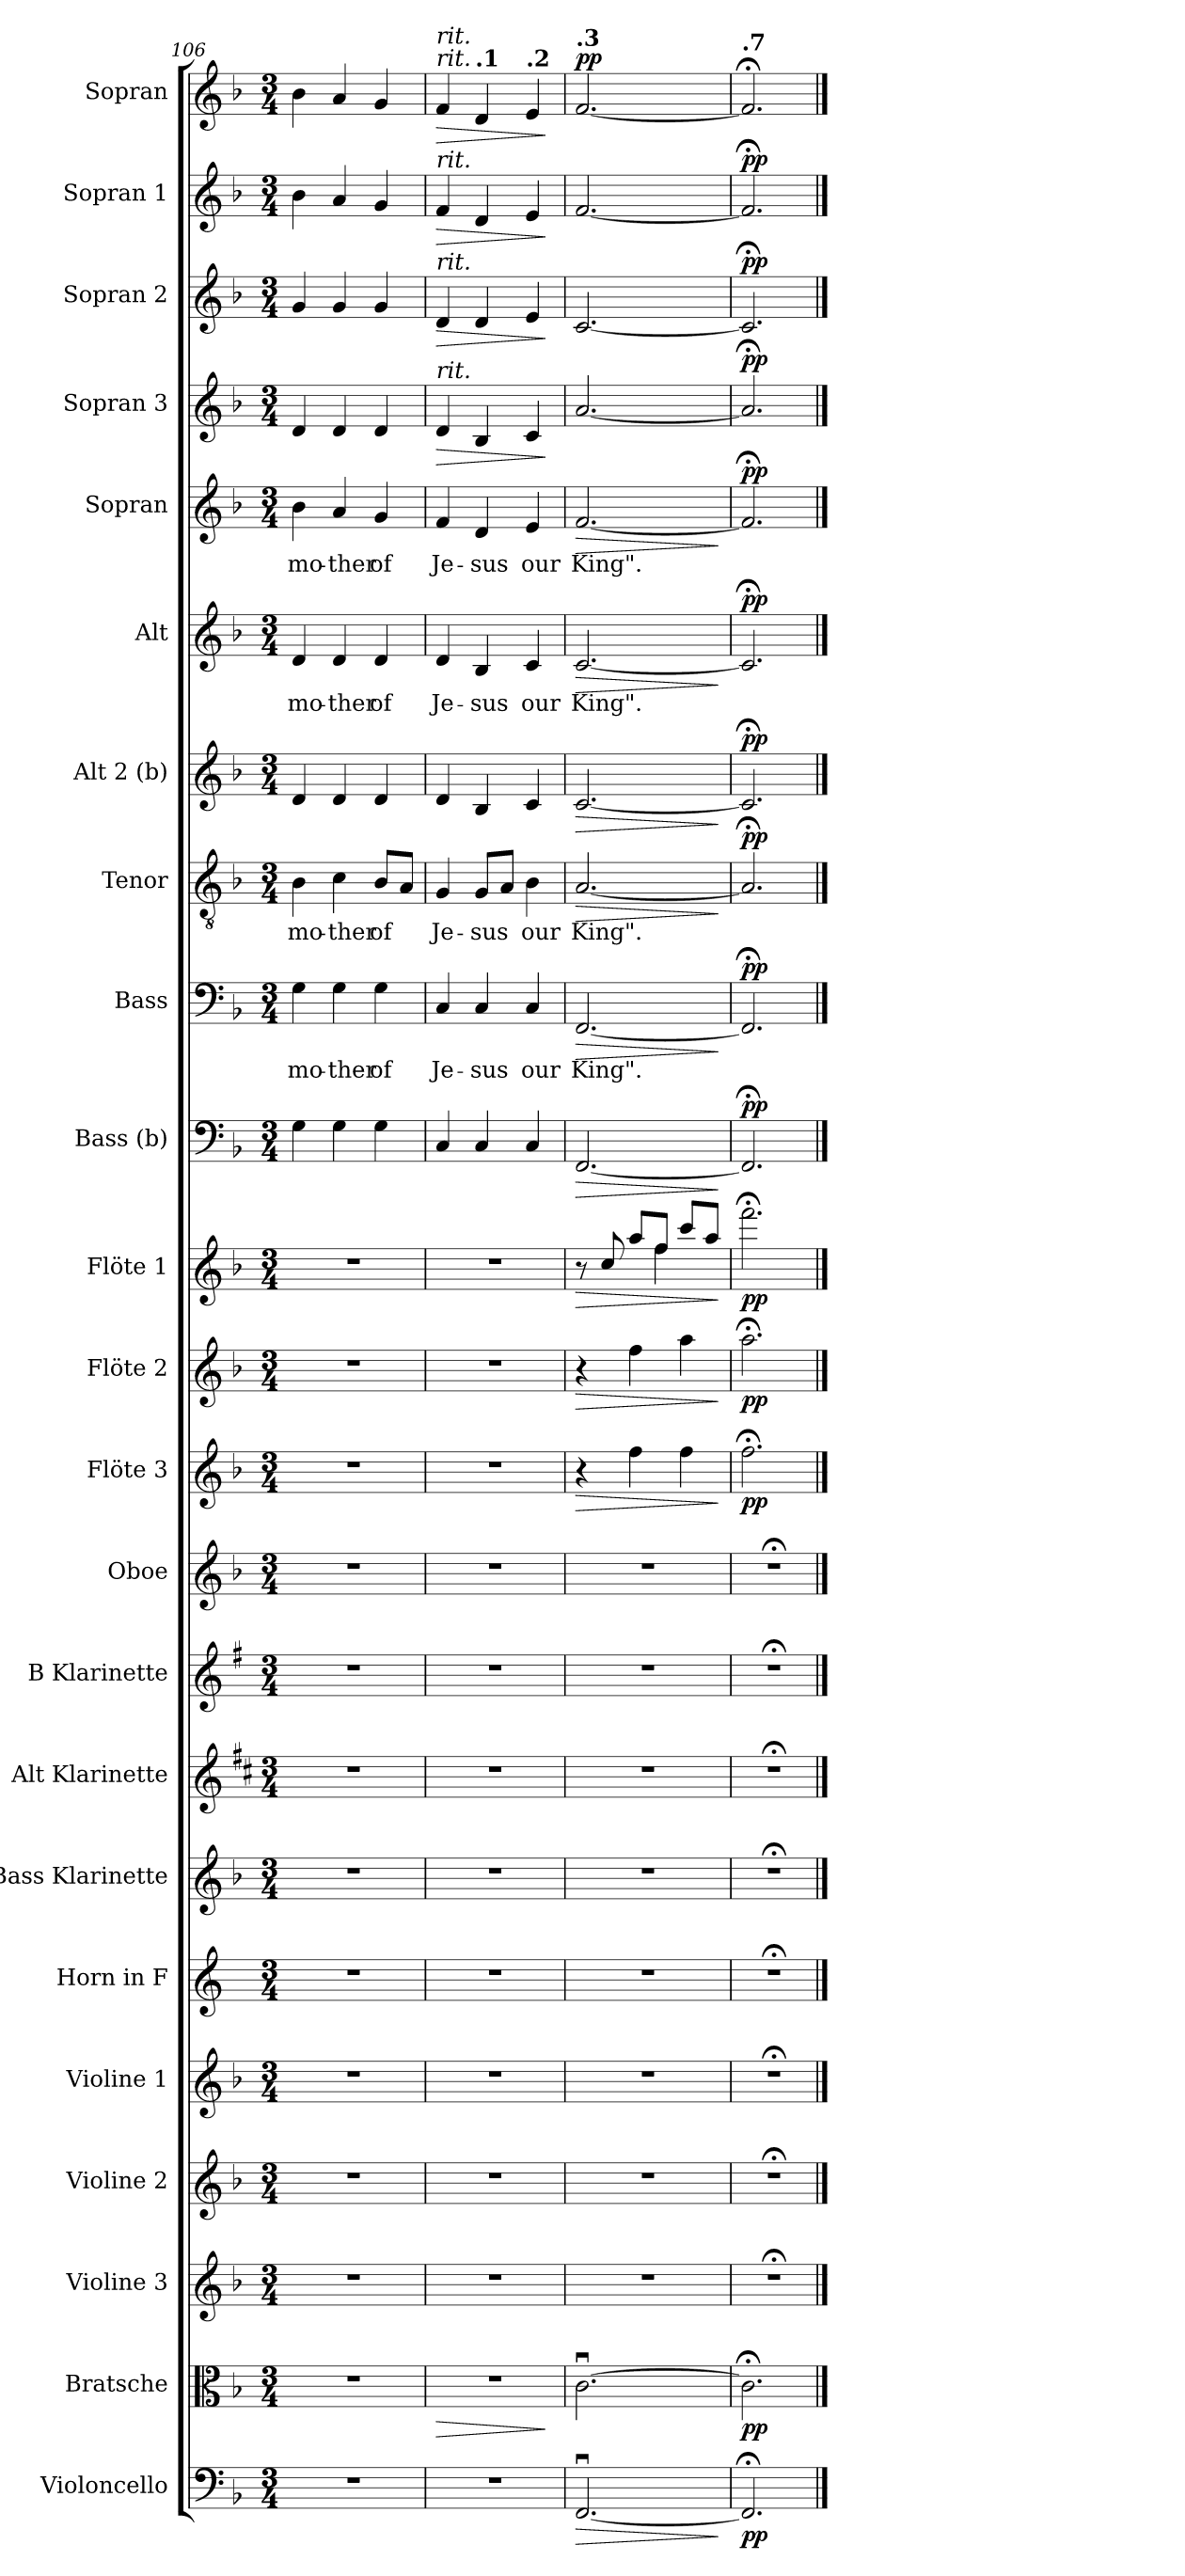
**kern	**dynam	**kern	**dynam	**kern	**kern	**kern	**kern	**kern	**kern	**kern	**kern	**kern	**dynam	**kern	**dynam	**kern	**dynam	**kern	**text	**dynam	**kern	**text	**dynam	**kern	**text	**dynam	**kern	**text	**dynam	**kern	**text	**dynam	**kern	**text	**dynam	**kern	**text	**dynam	**kern	**text	**dynam	**kern	**text	**dynam	**kern	**text	**dynam
*part23	*part23	*part22	*part22	*part21	*part20	*part19	*part18	*part17	*part16	*part15	*part14	*part13	*part13	*part12	*part12	*part11	*part11	*part10	*part10	*part10	*part9	*part9	*part9	*part8	*part8	*part8	*part7	*part7	*part7	*part6	*part6	*part6	*part5	*part5	*part5	*part4	*part4	*part4	*part3	*part3	*part3	*part2	*part2	*part2	*part1	*part1	*part1
*staff23	*staff23	*staff22	*staff22	*staff21	*staff20	*staff19	*staff18	*staff17	*staff16	*staff15	*staff14	*staff13	*staff13	*staff12	*staff12	*staff11	*staff11	*staff10	*staff10	*staff10	*staff9	*staff9	*staff9	*staff8	*staff8	*staff8	*staff7	*staff7	*staff7	*staff6	*staff6	*staff6	*staff5	*staff5	*staff5	*staff4	*staff4	*staff4	*staff3	*staff3	*staff3	*staff2	*staff2	*staff2	*staff1	*staff1	*staff1
*I"Violoncello	*	*I"Bratsche	*	*I"Violine 3	*I"Violine 2	*I"Violine 1	*I"Horn in F	*I"Bass Klarinette	*I"Alt Klarinette	*I"B Klarinette	*I"Oboe	*I"Flöte 3	*	*I"Flöte 2	*	*I"Flöte 1	*	*I"Bass (b)	*	*	*I"Bass	*	*	*I"Tenor	*	*	*I"Alt 2 (b)	*	*	*I"Alt	*	*	*I"Sopran	*	*	*I"Sopran 3	*	*	*I"Sopran 2	*	*	*I"Sopran 1	*	*	*I"Sopran	*	*
*I'Vc.	*	*I'Bra.	*	*I'Vl. 3	*I'Vl.2	*I'Vl.1	*	*I'Bass Kl.	*I'Alt Kl.	*I'B Kl.	*I'Ob.	*I'Fl.3	*	*I'Fl.2	*	*I'Fl.1	*	*I'B (b)	*	*	*I'B	*	*	*I'T	*	*	*I'A 2 (b)	*	*	*I'A	*	*	*I'S	*	*	*I'S.3	*	*	*I'S.2	*	*	*I'S.1	*	*	*I'S.	*	*
*clefF4	*	*clefC3	*	*clefG2	*clefG2	*clefG2	*clefG2	*clefG2	*clefG2	*clefG2	*clefG2	*clefG2	*	*clefG2	*	*clefG2	*	*clefF4	*	*	*clefF4	*	*	*clefGv2	*	*	*clefG2	*	*	*clefG2	*	*	*clefG2	*	*	*clefG2	*	*	*clefG2	*	*	*clefG2	*	*	*clefG2	*	*
*	*	*	*	*	*	*	*ITrd4c7	*ITrd8c14	*ITrd5c9	*ITrd1c2	*	*	*	*	*	*	*	*	*	*	*	*	*	*	*	*	*	*	*	*	*	*	*	*	*	*	*	*	*	*	*	*	*	*	*	*	*
*k[b-]	*	*k[b-]	*	*k[b-]	*k[b-]	*k[b-]	*k[b-]	*k[b-]	*k[b-]	*k[b-]	*k[b-]	*k[b-]	*	*k[b-]	*	*k[b-]	*	*k[b-]	*	*	*k[b-]	*	*	*k[b-]	*	*	*k[b-]	*	*	*k[b-]	*	*	*k[b-]	*	*	*k[b-]	*	*	*k[b-]	*	*	*k[b-]	*	*	*k[b-]	*	*
*M3/4	*	*M3/4	*	*M3/4	*M3/4	*M3/4	*M3/4	*M3/4	*M3/4	*M3/4	*M3/4	*M3/4	*	*M3/4	*	*M3/4	*	*M3/4	*	*	*M3/4	*	*	*M3/4	*	*	*M3/4	*	*	*M3/4	*	*	*M3/4	*	*	*M3/4	*	*	*M3/4	*	*	*M3/4	*	*	*M3/4	*	*
=106	=106	=106	=106	=106	=106	=106	=106	=106	=106	=106	=106	=106	=106	=106	=106	=106	=106	=106	=106	=106	=106	=106	=106	=106	=106	=106	=106	=106	=106	=106	=106	=106	=106	=106	=106	=106	=106	=106	=106	=106	=106	=106	=106	=106	=106	=106	=106
2.r	.	2.r	.	2.r	2.r	2.r	2.r	2.r	2.r	2.r	2.r	2.r	.	2.r	.	2.r	.	4G\	.	.	4G\	mo-	.	4B-\	mo-	.	4d/	.	.	4d/	mo-	.	4b-\	mo-	.	4d/	.	.	4g/	.	.	4b-\	.	.	4b-\	.	.
.	.	.	.	.	.	.	.	.	.	.	.	.	.	.	.	.	.	4G\	.	.	4G\	-ther	.	4c\	-ther	.	4d/	.	.	4d/	-ther	.	4a/	-ther	.	4d/	.	.	4g/	.	.	4a/	.	.	4a/	.	.
.	.	.	.	.	.	.	.	.	.	.	.	.	.	.	.	.	.	4G\	.	.	4G\	of	.	8B-/L	of	.	4d/	.	.	4d/	of	.	4g/	of	.	4d/	.	.	4g/	.	.	4g/	.	.	4g/	.	.
.	.	.	.	.	.	.	.	.	.	.	.	.	.	.	.	.	.	.	.	.	.	.	.	8A/J	.	.	.	.	.	.	.	.	.	.	.	.	.	.	.	.	.	.	.	.	.	.	.
=107	=107	=107	=107	=107	=107	=107	=107	=107	=107	=107	=107	=107	=107	=107	=107	=107	=107	=107	=107	=107	=107	=107	=107	=107	=107	=107	=107	=107	=107	=107	=107	=107	=107	=107	=107	=107	=107	=107	=107	=107	=107	=107	=107	=107	=107	=107	=107
*	*	*	*	*	*	*	*	*	*	*	*	*	*	*	*	*	*	*	*	*	*	*	*	*	*	*	*	*	*	*	*	*	*	*	*	*	*	*	*	*	*	*	*	*	*MM84	*	*
!	!	!	!	!	!	!	!	!	!	!	!	!	!	!	!	!	!	!	!	!	!	!	!	!	!	!	!	!	!	!	!	!	!	!	!	!	!	!	!	!	!	!	!	!	!LO:TX:a:i:t=rit.	!	!
!	!	!	!	!	!	!	!	!	!	!	!	!	!	!	!	!	!	!	!	!	!	!	!	!	!	!	!	!	!	!	!	!	!	!	!	!	!	!	!	!	!	!	!	!	!LO:TX:a:i:t=rit.	!	!
!	!	!	!	!	!	!	!	!	!	!	!	!	!	!	!	!	!	!	!	!	!	!	!	!	!	!	!	!	!	!	!	!	!	!	!	!	!	!	!	!	!	!LO:TX:a:i:t=rit.	!	!	!	!	!
!	!	!	!	!	!	!	!	!	!	!	!	!	!	!	!	!	!	!	!	!	!	!	!	!	!	!	!	!	!	!	!	!	!	!	!	!	!	!	!LO:TX:a:i:t=rit.	!	!	!	!	!	!	!	!
!	!	!	!	!	!	!	!	!	!	!	!	!	!	!	!	!	!	!	!	!	!	!	!	!	!	!	!	!	!	!	!	!	!	!	!	!LO:TX:a:i:t=rit.	!	!	!	!	!	!	!	!	!	!	!
!	!	!	!LO:HP:b	!	!	!	!	!	!	!	!	!	!	!	!	!	!	!	!	!	!	!	!	!	!	!	!	!	!	!	!	!	!	!	!	!	!	!LO:HP:b	!	!	!LO:HP:b	!	!	!LO:HP:b	!	!	!LO:HP:b
2.r	.	2.r	>	2.r	2.r	2.r	2.r	2.r	2.r	2.r	2.r	2.r	.	2.r	.	2.r	.	4C/	.	.	4C/	Je-	.	4G/	Je-	.	4d/	.	.	4d/	Je-	.	4f/	Je-	.	4d/	.	>	4d/	.	>	4f/	.	>	4f/	.	>
*	*	*	*	*	*	*	*	*	*	*	*	*	*	*	*	*	*	*	*	*	*	*	*	*	*	*	*	*	*	*	*	*	*	*	*	*	*	*	*	*	*	*	*	*	*MM79	*	*
!	!	!	!	!	!	!	!	!	!	!	!	!	!	!	!	!	!	!	!	!	!	!	!	!	!	!	!	!	!	!	!	!	!	!	!	!	!	!	!	!	!	!	!	!	!LO:TX:a:B:t=.1	!	!
.	.	.	.	.	.	.	.	.	.	.	.	.	.	.	.	.	.	4C/	.	.	4C/	-sus	.	8G/L	-sus	.	4B-/	.	.	4B-/	-sus	.	4d/	-sus	.	4B-/	.	.	4d/	.	.	4d/	.	.	4d/	.	.
.	.	.	.	.	.	.	.	.	.	.	.	.	.	.	.	.	.	.	.	.	.	.	.	8A/J	.	.	.	.	.	.	.	.	.	.	.	.	.	.	.	.	.	.	.	.	.	.	.
*	*	*	*	*	*	*	*	*	*	*	*	*	*	*	*	*	*	*	*	*	*	*	*	*	*	*	*	*	*	*	*	*	*	*	*	*	*	*	*	*	*	*	*	*	*MM74	*	*
!	!	!	!	!	!	!	!	!	!	!	!	!	!	!	!	!	!	!	!	!	!	!	!	!	!	!	!	!	!	!	!	!	!	!	!	!	!	!	!	!	!	!	!	!	!LO:TX:a:B:t=.2	!	!
.	.	.	.	.	.	.	.	.	.	.	.	.	.	.	.	.	.	4C/	.	.	4C/	our	.	4B-\	our	.	4c/	.	.	4c/	our	.	4e/	our	.	4c/	.	.	4e/	.	.	4e/	.	.	4e/	.	.
.	.	.	]	.	.	.	.	.	.	.	.	.	.	.	.	.	.	.	.	.	.	.	.	.	.	.	.	.	.	.	.	.	.	.	.	.	.	]	.	.	]	.	.	]	.	.	]
!!LO:PB:g=z
=108	=108	=108	=108	=108	=108	=108	=108	=108	=108	=108	=108	=108	=108	=108	=108	=108	=108	=108	=108	=108	=108	=108	=108	=108	=108	=108	=108	=108	=108	=108	=108	=108	=108	=108	=108	=108	=108	=108	=108	=108	=108	=108	=108	=108	=108	=108	=108
*	*	*	*	*	*	*	*	*	*	*	*	*	*	*	*	*	*	*	*	*	*	*	*	*	*	*	*	*	*	*	*	*	*	*	*	*	*	*	*	*	*	*	*	*	*MM69	*	*
!	!	!	!	!	!	!	!	!	!	!	!	!	!	!	!	!	!	!	!	!	!	!	!	!	!	!	!	!	!	!	!	!	!	!	!	!	!	!	!	!	!	!	!	!	!LO:TX:a:B:t=.3	!	!
!	!LO:HP:b	!	!	!	!	!	!	!	!	!	!	!	!LO:HP:b	!	!LO:HP:b	!	!LO:HP:b	!	!	!LO:HP:b	!	!	!LO:HP:b	!	!	!LO:HP:b	!	!	!LO:HP:b	!	!	!LO:HP:b	!	!	!LO:HP:b	!	!	!	!	!	!	!	!	!	!	!	!LO:DY:b
*	*	*	*	*	*	*	*	*	*	*	*	*	*	*	*	*^	*	*	*	*	*	*	*	*	*	*	*	*	*	*	*	*	*	*	*	*	*	*	*	*	*	*	*	*	*	*	*
[2.FFu/	>	[2.cu\	.	2.r	2.r	2.r	2.r	2.r	2.r	2.r	2.r	4r	>	4r	>	8r	4.ryy	>	[2.FF/	.	>	[2.FF/	King".	>	[2.A/	King".	>	[2.c/	.	>	[2.c/	King".	>	[2.f/	King".	>	[2.a/	.	.	[2.c/	.	.	[2.f/	.	.	[2.f/	.	pp
.	.	.	.	.	.	.	.	.	.	.	.	.	.	.	.	8cc/	.	.	.	.	.	.	.	.	.	.	.	.	.	.	.	.	.	.	.	.	.	.	.	.	.	.	.	.	.	.	.	.
.	.	.	.	.	.	.	.	.	.	.	.	4ff\	.	4ff\	.	8aa/L	.	.	.	.	.	.	.	.	.	.	.	.	.	.	.	.	.	.	.	.	.	.	.	.	.	.	.	.	.	.	.	.
.	.	.	.	.	.	.	.	.	.	.	.	.	.	.	.	8ff/J	4ff\	.	.	.	.	.	.	.	.	.	.	.	.	.	.	.	.	.	.	.	.	.	.	.	.	.	.	.	.	.	.	.
.	.	.	.	.	.	.	.	.	.	.	.	4ff\	.	4aa\	.	8ccc/L	.	.	.	.	.	.	.	.	.	.	.	.	.	.	.	.	.	.	.	.	.	.	.	.	.	.	.	.	.	.	.	.
.	.	.	.	.	.	.	.	.	.	.	.	.	.	.	.	8aa/J	8ryy	.	.	.	.	.	.	.	.	.	.	.	.	.	.	.	.	.	.	.	.	.	.	.	.	.	.	.	.	.	.	.
*	*	*	*	*	*	*	*	*	*	*	*	*	*	*	*	*v	*v	*	*	*	*	*	*	*	*	*	*	*	*	*	*	*	*	*	*	*	*	*	*	*	*	*	*	*	*	*	*	*
.	]	.	.	.	.	.	.	.	.	.	.	.	]	.	]	.	]	.	.	]	.	.	]	.	.	]	.	.	]	.	.	]	.	.	]	.	.	.	.	.	.	.	.	.	.	.	.
=109	=109	=109	=109	=109	=109	=109	=109	=109	=109	=109	=109	=109	=109	=109	=109	=109	=109	=109	=109	=109	=109	=109	=109	=109	=109	=109	=109	=109	=109	=109	=109	=109	=109	=109	=109	=109	=109	=109	=109	=109	=109	=109	=109	=109	=109	=109	=109
*	*	*	*	*	*	*	*	*	*	*	*	*	*	*	*	*	*	*	*	*	*	*	*	*	*	*	*	*	*	*	*	*	*	*	*	*	*	*	*	*	*	*	*	*	*MM54	*	*
!	!	!	!	!	!	!	!	!	!	!	!	!	!	!	!	!	!	!	!	!	!	!	!	!	!	!	!	!	!	!	!	!	!	!	!	!	!	!	!	!	!	!	!	!	!LO:TX:a:B:t=.7	!	!
!	!LO:DY:b	!	!LO:DY:b	!	!	!	!	!	!	!	!	!	!LO:DY:b	!	!LO:DY:b	!	!LO:DY:b	!	!	!LO:DY:b	!	!	!LO:DY:b	!	!	!LO:DY:b	!	!	!LO:DY:b	!	!	!LO:DY:b	!	!	!LO:DY:b	!	!	!LO:DY:b	!	!	!LO:DY:b	!	!	!LO:DY:b	!	!	!
2.FF;</]	pp	2.c;<\]	pp	2.r;<	2.r;<	2.r;<	2.r;<	2.r;<	2.r;<	2.r;<	2.r;<	2.ff;<\	pp	2.aa;<\	pp	2.fff;<\	pp	2.FF;</]	.	pp	2.FF;</]	.	pp	2.A;</]	.	pp	2.c;</]	.	pp	2.c;</]	.	pp	2.f;</]	.	pp	2.a;</]	.	pp	2.c;</]	.	pp	2.f;</]	.	pp	2.f;</]	.	.
==	==	==	==	==	==	==	==	==	==	==	==	==	==	==	==	==	==	==	==	==	==	==	==	==	==	==	==	==	==	==	==	==	==	==	==	==	==	==	==	==	==	==	==	==	==	==	==
*-	*-	*-	*-	*-	*-	*-	*-	*-	*-	*-	*-	*-	*-	*-	*-	*-	*-	*-	*-	*-	*-	*-	*-	*-	*-	*-	*-	*-	*-	*-	*-	*-	*-	*-	*-	*-	*-	*-	*-	*-	*-	*-	*-	*-	*-	*-	*-
